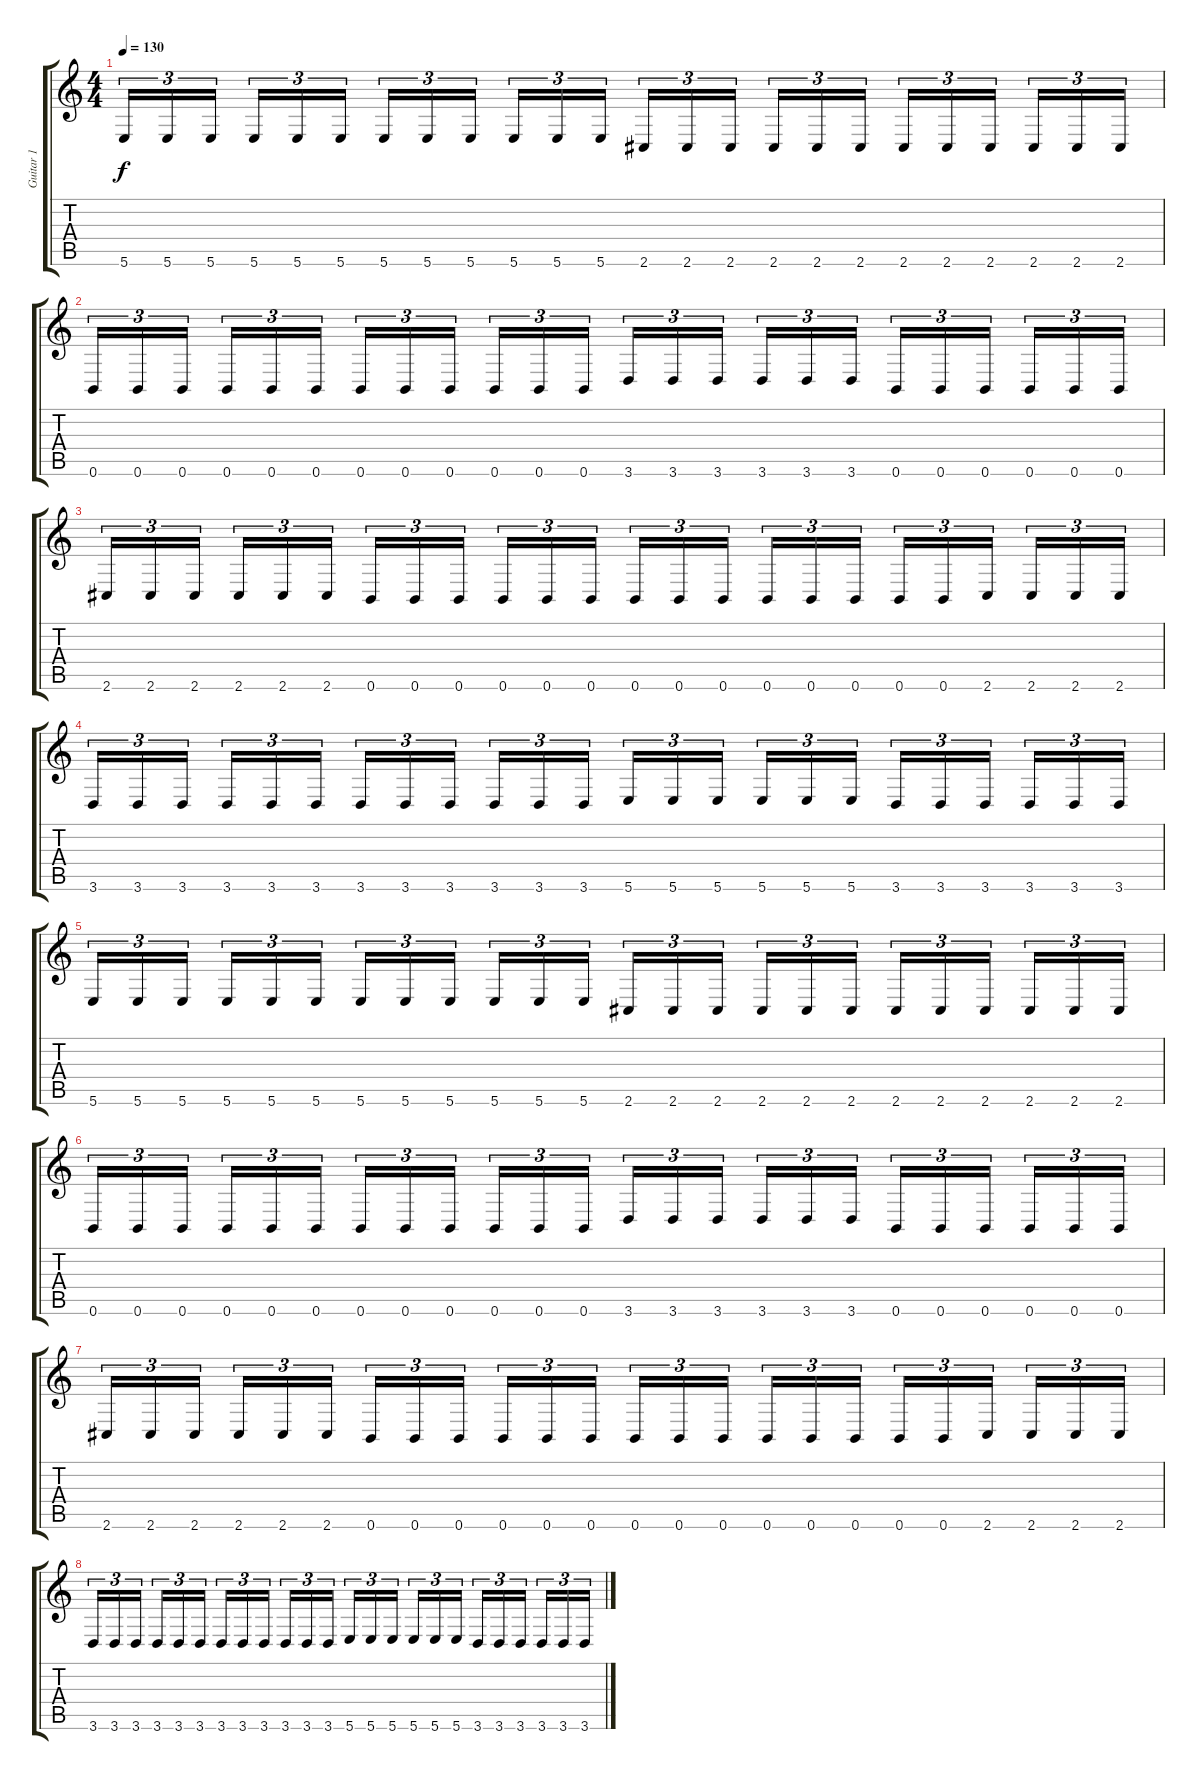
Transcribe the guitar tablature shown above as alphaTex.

\track ("Guitar 1" "Guitar 1") {instrument distortionguitar}
\staff {score tabs}
\tuning (B3 Gb3 D3 A2 E2 B1) {hide}
\ts (4 4)
\tempo 130
\clef g2
\ks c
5.6.16{tu (3 2) dy f} 5.6.16{tu (3 2)} 5.6.16{tu (3 2)} 5.6.16{tu (3 2)} 5.6.16{tu (3 2)} 5.6.16{tu (3 2)} 5.6.16{tu (3 2)} 5.6.16{tu (3 2)} 5.6.16{tu (3 2)} 5.6.16{tu (3 2)} 5.6.16{tu (3 2)} 5.6.16{tu (3 2)} 2.6.16{tu (3 2)} 2.6.16{tu (3 2)} 2.6.16{tu (3 2)} 2.6.16{tu (3 2)} 2.6.16{tu (3 2)} 2.6.16{tu (3 2)} 2.6.16{tu (3 2)} 2.6.16{tu (3 2)} 2.6.16{tu (3 2)} 2.6.16{tu (3 2)} 2.6.16{tu (3 2)} 2.6.16{tu (3 2)} |
0.6.16{tu (3 2)} 0.6.16{tu (3 2)} 0.6.16{tu (3 2)} 0.6.16{tu (3 2)} 0.6.16{tu (3 2)} 0.6.16{tu (3 2)} 0.6.16{tu (3 2)} 0.6.16{tu (3 2)} 0.6.16{tu (3 2)} 0.6.16{tu (3 2)} 0.6.16{tu (3 2)} 0.6.16{tu (3 2)} 3.6.16{tu (3 2)} 3.6.16{tu (3 2)} 3.6.16{tu (3 2)} 3.6.16{tu (3 2)} 3.6.16{tu (3 2)} 3.6.16{tu (3 2)} 0.6.16{tu (3 2)} 0.6.16{tu (3 2)} 0.6.16{tu (3 2)} 0.6.16{tu (3 2)} 0.6.16{tu (3 2)} 0.6.16{tu (3 2)} |
2.6.16{tu (3 2)} 2.6.16{tu (3 2)} 2.6.16{tu (3 2)} 2.6.16{tu (3 2)} 2.6.16{tu (3 2)} 2.6.16{tu (3 2)} 0.6.16{tu (3 2)} 0.6.16{tu (3 2)} 0.6.16{tu (3 2)} 0.6.16{tu (3 2)} 0.6.16{tu (3 2)} 0.6.16{tu (3 2)} 0.6.16{tu (3 2)} 0.6.16{tu (3 2)} 0.6.16{tu (3 2)} 0.6.16{tu (3 2)} 0.6.16{tu (3 2)} 0.6.16{tu (3 2)} 0.6.16{tu (3 2)} 0.6.16{tu (3 2)} 2.6.16{tu (3 2)} 2.6.16{tu (3 2)} 2.6.16{tu (3 2)} 2.6.16{tu (3 2)} |
3.6.16{tu (3 2)} 3.6.16{tu (3 2)} 3.6.16{tu (3 2)} 3.6.16{tu (3 2)} 3.6.16{tu (3 2)} 3.6.16{tu (3 2)} 3.6.16{tu (3 2)} 3.6.16{tu (3 2)} 3.6.16{tu (3 2)} 3.6.16{tu (3 2)} 3.6.16{tu (3 2)} 3.6.16{tu (3 2)} 5.6.16{tu (3 2)} 5.6.16{tu (3 2)} 5.6.16{tu (3 2)} 5.6.16{tu (3 2)} 5.6.16{tu (3 2)} 5.6.16{tu (3 2)} 3.6.16{tu (3 2)} 3.6.16{tu (3 2)} 3.6.16{tu (3 2)} 3.6.16{tu (3 2)} 3.6.16{tu (3 2)} 3.6.16{tu (3 2)} |
5.6.16{tu (3 2)} 5.6.16{tu (3 2)} 5.6.16{tu (3 2)} 5.6.16{tu (3 2)} 5.6.16{tu (3 2)} 5.6.16{tu (3 2)} 5.6.16{tu (3 2)} 5.6.16{tu (3 2)} 5.6.16{tu (3 2)} 5.6.16{tu (3 2)} 5.6.16{tu (3 2)} 5.6.16{tu (3 2)} 2.6.16{tu (3 2)} 2.6.16{tu (3 2)} 2.6.16{tu (3 2)} 2.6.16{tu (3 2)} 2.6.16{tu (3 2)} 2.6.16{tu (3 2)} 2.6.16{tu (3 2)} 2.6.16{tu (3 2)} 2.6.16{tu (3 2)} 2.6.16{tu (3 2)} 2.6.16{tu (3 2)} 2.6.16{tu (3 2)} |
0.6.16{tu (3 2)} 0.6.16{tu (3 2)} 0.6.16{tu (3 2)} 0.6.16{tu (3 2)} 0.6.16{tu (3 2)} 0.6.16{tu (3 2)} 0.6.16{tu (3 2)} 0.6.16{tu (3 2)} 0.6.16{tu (3 2)} 0.6.16{tu (3 2)} 0.6.16{tu (3 2)} 0.6.16{tu (3 2)} 3.6.16{tu (3 2)} 3.6.16{tu (3 2)} 3.6.16{tu (3 2)} 3.6.16{tu (3 2)} 3.6.16{tu (3 2)} 3.6.16{tu (3 2)} 0.6.16{tu (3 2)} 0.6.16{tu (3 2)} 0.6.16{tu (3 2)} 0.6.16{tu (3 2)} 0.6.16{tu (3 2)} 0.6.16{tu (3 2)} |
2.6.16{tu (3 2)} 2.6.16{tu (3 2)} 2.6.16{tu (3 2)} 2.6.16{tu (3 2)} 2.6.16{tu (3 2)} 2.6.16{tu (3 2)} 0.6.16{tu (3 2)} 0.6.16{tu (3 2)} 0.6.16{tu (3 2)} 0.6.16{tu (3 2)} 0.6.16{tu (3 2)} 0.6.16{tu (3 2)} 0.6.16{tu (3 2)} 0.6.16{tu (3 2)} 0.6.16{tu (3 2)} 0.6.16{tu (3 2)} 0.6.16{tu (3 2)} 0.6.16{tu (3 2)} 0.6.16{tu (3 2)} 0.6.16{tu (3 2)} 2.6.16{tu (3 2)} 2.6.16{tu (3 2)} 2.6.16{tu (3 2)} 2.6.16{tu (3 2)} |
3.6.16{tu (3 2)} 3.6.16{tu (3 2)} 3.6.16{tu (3 2)} 3.6.16{tu (3 2)} 3.6.16{tu (3 2)} 3.6.16{tu (3 2)} 3.6.16{tu (3 2)} 3.6.16{tu (3 2)} 3.6.16{tu (3 2)} 3.6.16{tu (3 2)} 3.6.16{tu (3 2)} 3.6.16{tu (3 2)} 5.6.16{tu (3 2)} 5.6.16{tu (3 2)} 5.6.16{tu (3 2)} 5.6.16{tu (3 2)} 5.6.16{tu (3 2)} 5.6.16{tu (3 2)} 3.6.16{tu (3 2)} 3.6.16{tu (3 2)} 3.6.16{tu (3 2)} 3.6.16{tu (3 2)} 3.6.16{tu (3 2)} 3.6.16{tu (3 2)}
